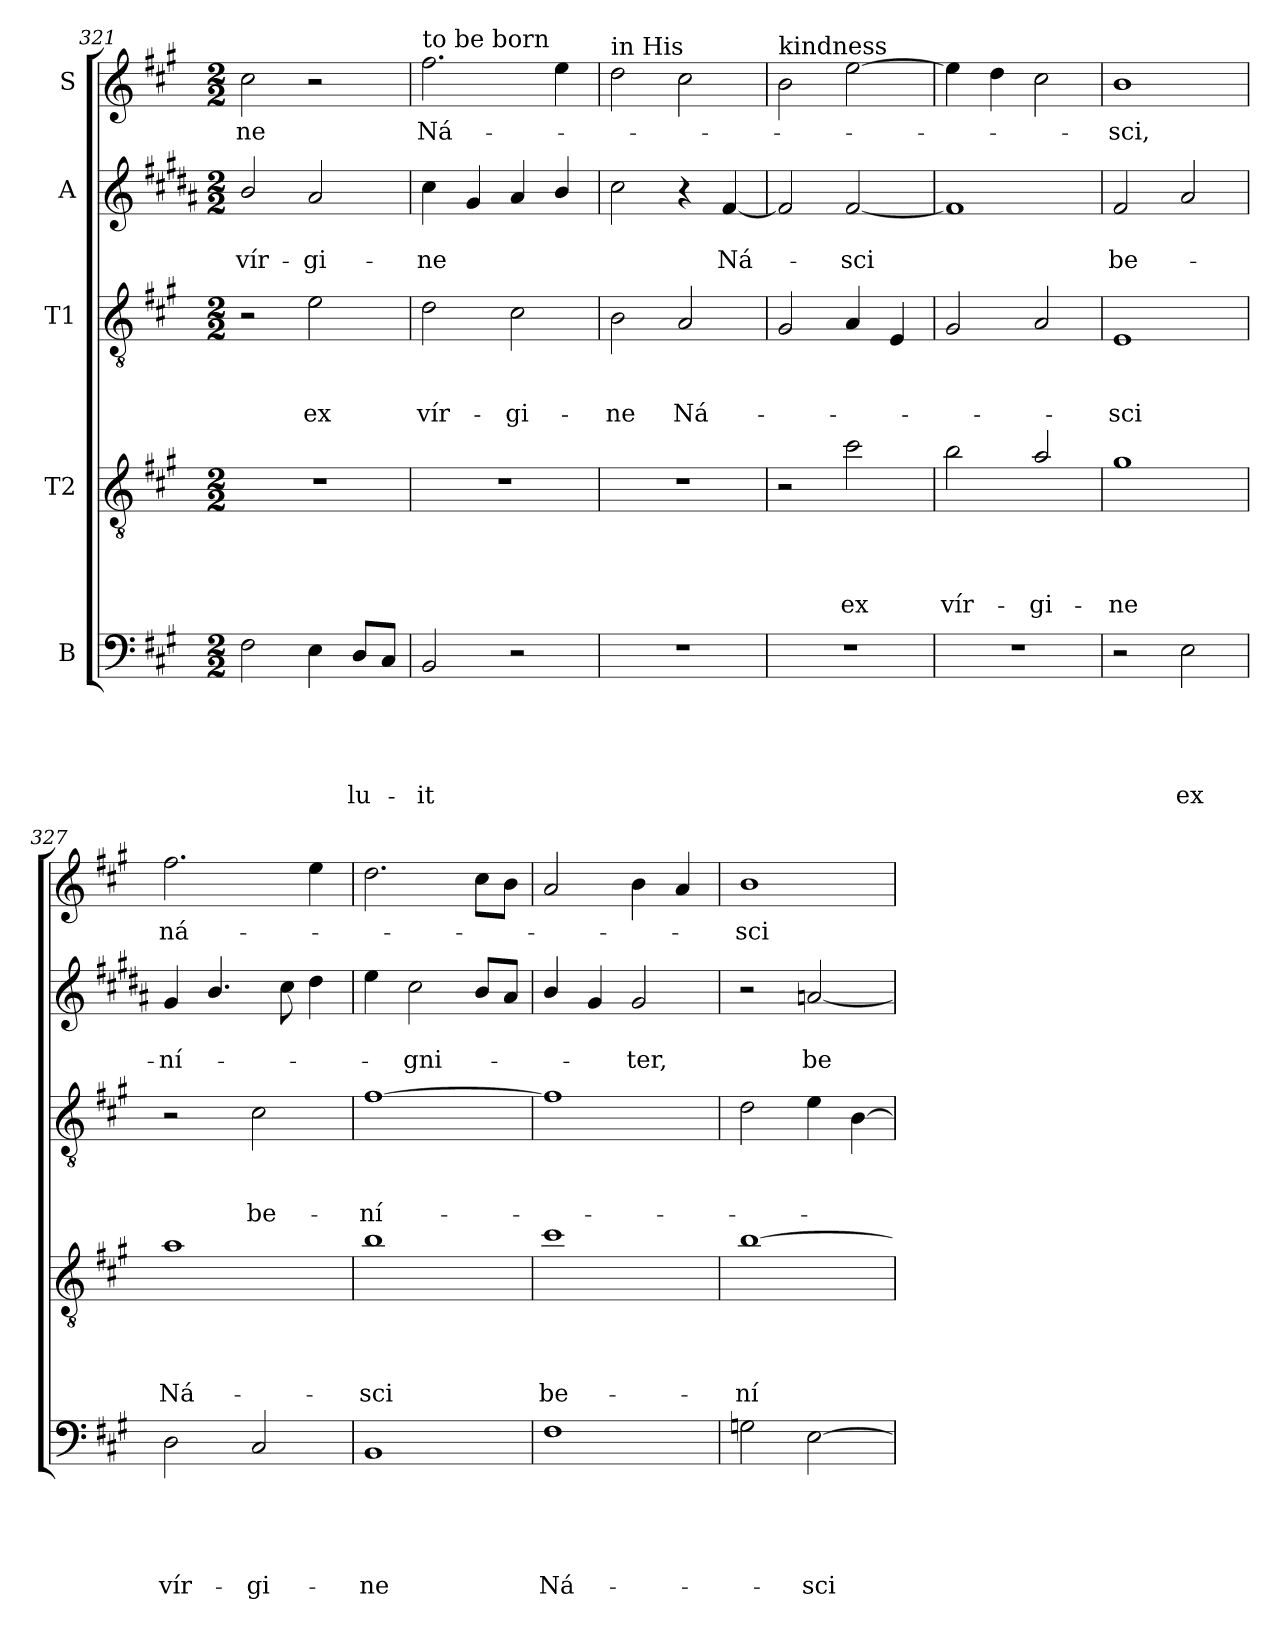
**kern	**text	**text	**text	**text	**text	**kern	**text	**text	**text	**text	**kern	**text	**text	**text	**kern	**text	**text	**kern	**text
*part5	*part5	*part5	*part5	*part5	*part5	*part4	*part4	*part4	*part4	*part4	*part3	*part3	*part3	*part3	*part2	*part2	*part2	*part1	*part1
*staff5	*staff5	*staff5	*staff5	*staff5	*staff5	*staff4	*staff4	*staff4	*staff4	*staff4	*staff3	*staff3	*staff3	*staff3	*staff2	*staff2	*staff2	*staff1	*staff1
*I"B	*	*	*	*	*	*I"T2	*	*	*	*	*I"T1	*	*	*	*I"A	*	*	*I"S	*
*clefF4	*	*	*	*	*	*clefGv2	*	*	*	*	*clefGv2	*	*	*	*clefG2	*	*	*clefG2	*
*	*	*	*	*	*	*ITrd8c14	*	*	*	*	*	*	*	*	*ITrd1c2	*	*	*	*
*k[f#c#g#]	*	*	*	*	*	*k[f#c#g#]	*	*	*	*	*k[f#c#g#]	*	*	*	*k[f#c#g#]	*	*	*k[f#c#g#]	*
*A:	*	*	*	*	*	*A:	*	*	*	*	*A:	*	*	*	*A:	*	*	*A:	*
*M2/2	*	*	*	*	*	*M2/2	*	*	*	*	*M2/2	*	*	*	*M2/2	*	*	*M2/2	*
=321	=321	=321	=321	=321	=321	=321	=321	=321	=321	=321	=321	=321	=321	=321	=321	=321	=321	=321	=321
!	!	!	!	!	!	!	!	!	!	!	!	!	!	!	!	!	!LO:LY:b	!	!LO:LY:b
2F#\	.	.	.	.	.	1r	.	.	.	.	2r	.	.	.	2a/	.	vír-	2cc#\	-ne
!	!	!	!	!	!	!	!	!	!	!	!	!	!	!LO:LY:b	!	!	!LO:LY:b	!	!
4E\	.	.	.	.	.	.	.	.	.	.	2e\	.	.	ex	2g#/	.	-gi-	2r	.
!	!	!	!	!	!LO:LY:b	!	!	!	!	!	!	!	!	!	!	!	!	!	!
8D/L	.	.	.	.	-lu-	.	.	.	.	.	.	.	.	.	.	.	.	.	.
8C#/J	.	.	.	.	.	.	.	.	.	.	.	.	.	.	.	.	.	.	.
=322	=322	=322	=322	=322	=322	=322	=322	=322	=322	=322	=322	=322	=322	=322	=322	=322	=322	=322	=322
!	!	!	!	!	!	!	!	!	!	!	!	!	!	!	!	!	!	!LO:TX:a:t=to be born	!
!	!	!	!	!	!LO:LY:b	!	!	!	!	!	!	!	!	!LO:LY:b	!	!	!LO:LY:b	!	!LO:LY:b
2BB/	.	.	.	.	-it	1r	.	.	.	.	2d\	.	.	vír-	4b\	.	-ne	2.ff#\	Ná-
.	.	.	.	.	.	.	.	.	.	.	.	.	.	.	4f#/	.	.	.	.
!	!	!	!	!	!	!	!	!	!	!	!	!	!	!LO:LY:b	!	!	!	!	!
2r	.	.	.	.	.	.	.	.	.	.	2c#\	.	.	-gi-	4g#/	.	.	.	.
.	.	.	.	.	.	.	.	.	.	.	.	.	.	.	4a/	.	.	4ee\	.
=323	=323	=323	=323	=323	=323	=323	=323	=323	=323	=323	=323	=323	=323	=323	=323	=323	=323	=323	=323
!	!	!	!	!	!	!	!	!	!	!	!	!	!	!	!	!	!	!LO:TX:a:t=in His	!
!	!	!	!	!	!	!	!	!	!	!	!	!	!	!LO:LY:b	!	!	!	!	!
1r	.	.	.	.	.	1r	.	.	.	.	2B\	.	.	-ne	2b\	.	.	2dd\	.
!	!	!	!	!	!	!	!	!	!	!	!	!	!	!LO:LY:b	!	!	!	!	!
.	.	.	.	.	.	.	.	.	.	.	2A/	.	.	Ná-	4r	.	.	2cc#\	.
!	!	!	!	!	!	!	!	!	!	!	!	!	!	!	!	!	!LO:LY:b	!	!
.	.	.	.	.	.	.	.	.	.	.	.	.	.	.	[4e/	.	Ná-	.	.
=324	=324	=324	=324	=324	=324	=324	=324	=324	=324	=324	=324	=324	=324	=324	=324	=324	=324	=324	=324
!	!	!	!	!	!	!	!	!	!	!	!	!	!	!	!	!	!	!LO:TX:a:t=kindness	!
1r	.	.	.	.	.	2r	.	.	.	.	2G#/	.	.	.	2e/]	.	.	2b\	.
!	!	!	!	!	!	!	!	!	!	!LO:LY:b	!	!	!	!	!	!	!LO:LY:b	!	!
.	.	.	.	.	.	2c#\	.	.	.	ex	4A/	.	.	.	[2e/	.	-sci	[2ee\	.
.	.	.	.	.	.	.	.	.	.	.	4E/	.	.	.	.	.	.	.	.
=325	=325	=325	=325	=325	=325	=325	=325	=325	=325	=325	=325	=325	=325	=325	=325	=325	=325	=325	=325
!	!	!	!	!	!	!	!	!	!	!LO:LY:b	!	!	!	!	!	!	!	!	!
1r	.	.	.	.	.	2B\	.	.	.	vír-	2G#/	.	.	.	1e]	.	.	4ee\]	.
.	.	.	.	.	.	.	.	.	.	.	.	.	.	.	.	.	.	4dd\	.
!	!	!	!	!	!	!	!	!	!	!LO:LY:b	!	!	!	!	!	!	!	!	!
.	.	.	.	.	.	2A/	.	.	.	-gi-	2A/	.	.	.	.	.	.	2cc#\	.
!!LO:PB:g=z
=326	=326	=326	=326	=326	=326	=326	=326	=326	=326	=326	=326	=326	=326	=326	=326	=326	=326	=326	=326
!	!	!	!	!	!	!	!	!	!	!LO:LY:b	!	!	!	!LO:LY:b	!	!	!LO:LY:b	!	!LO:LY:b
2r	.	.	.	.	.	1G#	.	.	.	-ne	1E	.	.	-sci	2e/	.	be-	1b	-sci,
!	!	!	!	!	!LO:LY:b	!	!	!	!	!	!	!	!	!	!	!	!	!	!
2E\	.	.	.	.	ex	.	.	.	.	.	.	.	.	.	2g#/	.	.	.	.
=327	=327	=327	=327	=327	=327	=327	=327	=327	=327	=327	=327	=327	=327	=327	=327	=327	=327	=327	=327
!	!	!	!	!	!LO:LY:b	!	!	!	!	!LO:LY:b	!	!	!	!	!	!	!LO:LY:b	!	!LO:LY:b
2D\	.	.	.	.	vír-	1A	.	.	.	Ná-	2r	.	.	.	4f#/	.	-ní-	2.ff#\	ná-
.	.	.	.	.	.	.	.	.	.	.	.	.	.	.	4.a/	.	.	.	.
!	!	!	!	!	!LO:LY:b	!	!	!	!	!	!	!	!	!LO:LY:b	!	!	!	!	!
2C#/	.	.	.	.	-gi-	.	.	.	.	.	2c#\	.	.	be-	.	.	.	.	.
.	.	.	.	.	.	.	.	.	.	.	.	.	.	.	8b\	.	.	.	.
.	.	.	.	.	.	.	.	.	.	.	.	.	.	.	4cc#\	.	.	4ee\	.
=328	=328	=328	=328	=328	=328	=328	=328	=328	=328	=328	=328	=328	=328	=328	=328	=328	=328	=328	=328
!	!	!	!	!	!LO:LY:b	!	!	!	!	!LO:LY:b	!	!	!	!LO:LY:b	!	!	!	!	!
1BB	.	.	.	.	-ne	1B	.	.	.	-sci	[1f#	.	.	-ní-	4dd\	.	.	2.dd\	.
!	!	!	!	!	!	!	!	!	!	!	!	!	!	!	!	!	!LO:LY:b	!	!
.	.	.	.	.	.	.	.	.	.	.	.	.	.	.	2b\	.	-gni-	.	.
.	.	.	.	.	.	.	.	.	.	.	.	.	.	.	8a/L	.	.	8cc#\L	.
.	.	.	.	.	.	.	.	.	.	.	.	.	.	.	8g#/J	.	.	8b\J	.
=329	=329	=329	=329	=329	=329	=329	=329	=329	=329	=329	=329	=329	=329	=329	=329	=329	=329	=329	=329
!	!	!	!	!	!LO:LY:b	!	!	!	!	!LO:LY:b	!	!	!	!	!	!	!	!	!
1F#	.	.	.	.	Ná-	1c#	.	.	.	be-	1f#]	.	.	.	4a/	.	.	2a/	.
.	.	.	.	.	.	.	.	.	.	.	.	.	.	.	4f#/	.	.	.	.
!	!	!	!	!	!	!	!	!	!	!	!	!	!	!	!	!	!LO:LY:b	!	!
.	.	.	.	.	.	.	.	.	.	.	.	.	.	.	2f#/	.	-ter,	4b\	.
.	.	.	.	.	.	.	.	.	.	.	.	.	.	.	.	.	.	4a/	.
=330	=330	=330	=330	=330	=330	=330	=330	=330	=330	=330	=330	=330	=330	=330	=330	=330	=330	=330	=330
!	!	!	!	!	!	!	!	!	!	!LO:LY:b	!	!	!	!	!	!	!	!	!LO:LY:b
2Gn\	.	.	.	.	.	[1B	.	.	.	-ní-	2d\	.	.	.	2r	.	.	1b	-sci
!	!	!	!	!	!LO:LY:b	!	!	!	!	!	!	!	!	!	!	!	!LO:LY:b	!	!
[2E\	.	.	.	.	-sci	.	.	.	.	.	4e\	.	.	.	[2gn/	.	be-	.	.
.	.	.	.	.	.	.	.	.	.	.	[4B\	.	.	.	.	.	.	.	.
=	=	=	=	=	=	=	=	=	=	=	=	=	=	=	=	=	=	=	=
*-	*-	*-	*-	*-	*-	*-	*-	*-	*-	*-	*-	*-	*-	*-	*-	*-	*-	*-	*-
